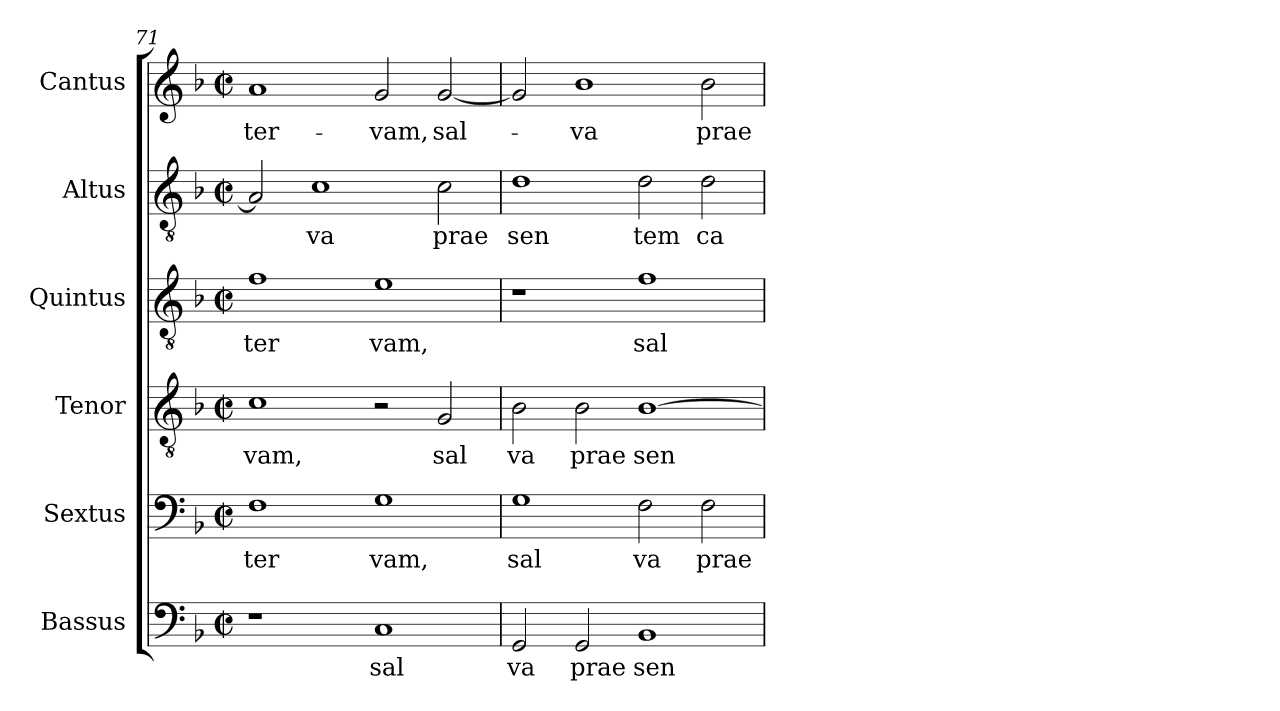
**kern	**text	**kern	**text	**kern	**text	**kern	**text	**kern	**text	**kern	**text
*part6	*part6	*part5	*part5	*part4	*part4	*part3	*part3	*part2	*part2	*part1	*part1
*staff6	*staff6	*staff5	*staff5	*staff4	*staff4	*staff3	*staff3	*staff2	*staff2	*staff1	*staff1
*I"Bassus	*	*I"Sextus	*	*I"Tenor	*	*I"Quintus	*	*I"Altus	*	*I"Cantus	*
*clefF4	*	*clefF4	*	*clefGv2	*	*clefGv2	*	*clefGv2	*	*clefG2	*
*k[b-]	*	*k[b-]	*	*k[b-]	*	*k[b-]	*	*k[b-]	*	*k[b-]	*
*F:	*	*F:	*	*F:	*	*F:	*	*F:	*	*F:	*
*M2/2	*	*M2/2	*	*M2/2	*	*M2/2	*	*M2/2	*	*M2/2	*
*met(c|)	*	*met(c|)	*	*met(c|)	*	*met(c|)	*	*met(c|)	*	*met(c|)	*
=71	=71	=71	=71	=71	=71	=71	=71	=71	=71	=71	=71
!	!	!	!LO:LY:b:cj	!	!LO:LY:b:cj	!	!LO:LY:b:cj	!	!	!	!LO:LY:b:cj
1r	.	1F	ter	1c	vam,	1f	ter	2A/]	.	1a	-ter-
!	!	!	!	!	!	!	!	!	!LO:LY:b:cj	!	!
.	.	.	.	.	.	.	.	1c	va	.	.
!	!LO:LY:b:cj	!	!LO:LY:b:cj	!	!	!	!LO:LY:b:cj	!	!	!	!LO:LY:b:cj
1C	sal	1G	vam,	2r	.	1e	vam,	.	.	2g/	-vam,
!	!	!	!	!	!LO:LY:b:cj	!	!	!	!LO:LY:b:cj	!	!LO:LY:b
.	.	.	.	2G/	sal	.	.	2c\	prae	[<2g/	sal-
=72	=72	=72	=72	=72	=72	=72	=72	=72	=72	=72	=72
!	!LO:LY:b:cj	!	!LO:LY:b:cj	!	!LO:LY:b:cj	!	!	!	!LO:LY:b:cj	!	!
2GG/	va	1G	sal	2B-\	va	1r	.	1d	sen	2g/]	.
!	!LO:LY:b:cj	!	!	!	!LO:LY:b:cj	!	!	!	!	!	!LO:LY:b:cj
2GG/	prae	.	.	2B-\	prae	.	.	.	.	1b-	-va
!	!LO:LY:b:cj	!	!LO:LY:b:cj	!	!LO:LY:b:cj	!	!LO:LY:b:cj	!	!LO:LY:b:cj	!	!
1BB-	sen	2F\	va	[>1B-	sen	1f	sal	2d\	tem	.	.
!	!	!	!LO:LY:b:cj	!	!	!	!	!	!LO:LY:b:cj	!	!LO:LY:b:cj
.	.	2F\	prae	.	.	.	.	2d\	ca	2b-\	prae-
=	=	=	=	=	=	=	=	=	=	=	=
*-	*-	*-	*-	*-	*-	*-	*-	*-	*-	*-	*-
